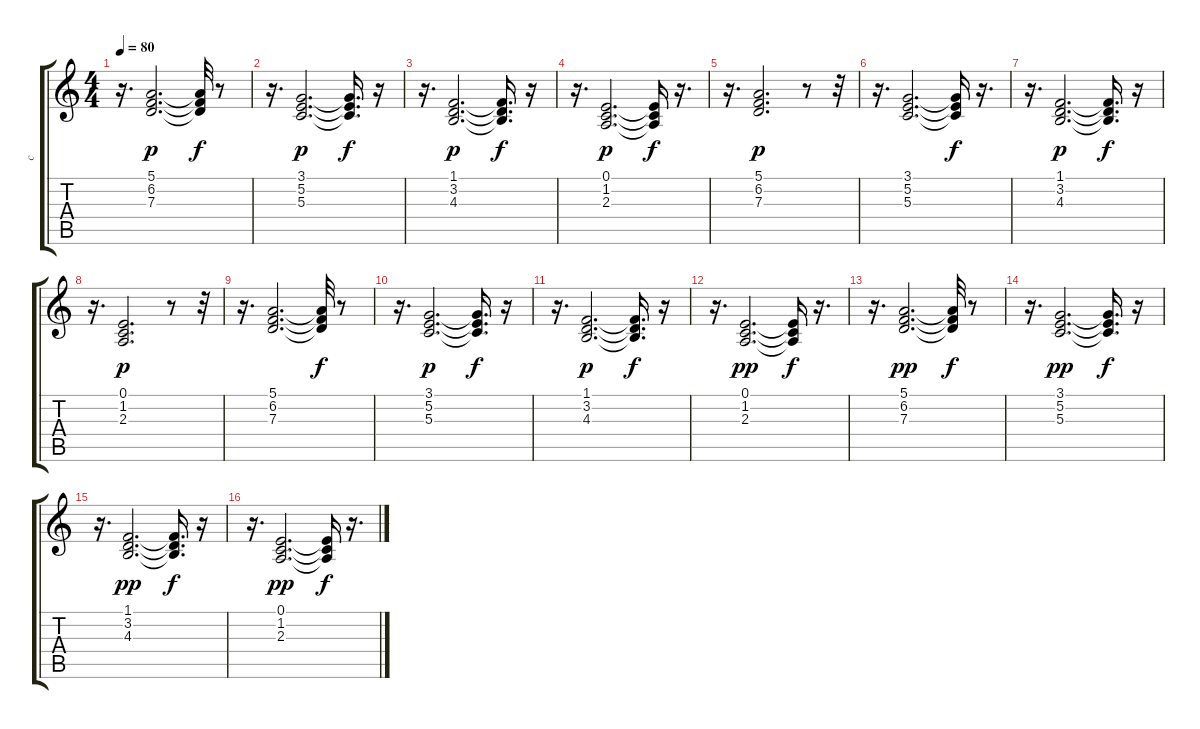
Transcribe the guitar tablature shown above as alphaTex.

\track ("c       " "c       ") {instrument pad6metallic}
\staff {score tabs}
\tuning (E4 B3 G3 D3 A2 E2) {hide}
\ts (4 4)
\tempo 80
\clef g2
\ks c
r.16{d dy f} (5.1 6.2 7.3).2{d dy p} (5.1{t} 6.2{t} 7.3{t}).32{dy f} r.8 |
r.16{d} (3.1 5.2 5.3).2{d dy p} (3.1{t} 5.2{t} 5.3{t}).16{d dy f} r.16 |
r.16{d} (1.1 3.2 4.3).2{d dy p} (1.1{t} 3.2{t} 4.3{t}).16{d dy f} r.16 |
r.16{d} (0.1 1.2 2.3).2{d dy p} (0.1{t} 1.2{t} 2.3{t}).16{dy f} r.16{d} |
r.16{d} (5.1 6.2 7.3).2{d dy p} r.8 r.32 |
r.16{d} (3.1 5.2 5.3).2{d} (3.1{t} 5.2{t} 5.3{t}).16{dy f} r.16{d} |
r.16{d} (1.1 3.2 4.3).2{d dy p} (1.1{t} 3.2{t} 4.3{t}).16{d dy f} r.16 |
r.16{d} (0.1 1.2 2.3).2{d dy p} r.8 r.32 |
r.16{d} (5.1 6.2 7.3).2{d} (5.1{t} 6.2{t} 7.3{t}).32{dy f} r.8 |
r.16{d} (3.1 5.2 5.3).2{d dy p} (3.1{t} 5.2{t} 5.3{t}).16{d dy f} r.16 |
r.16{d} (1.1 3.2 4.3).2{d dy p} (1.1{t} 3.2{t} 4.3{t}).16{d dy f} r.16 |
r.16{d} (0.1 1.2 2.3).2{d dy pp} (0.1{t} 1.2{t} 2.3{t}).16{dy f} r.16{d} |
r.16{d} (5.1 6.2 7.3).2{d dy pp} (5.1{t} 6.2{t} 7.3{t}).32{dy f} r.8 |
r.16{d} (3.1 5.2 5.3).2{d dy pp} (3.1{t} 5.2{t} 5.3{t}).16{d dy f} r.16 |
r.16{d} (1.1 3.2 4.3).2{d dy pp} (1.1{t} 3.2{t} 4.3{t}).16{d dy f} r.16 |
r.16{d} (0.1 1.2 2.3).2{d dy pp} (0.1{t} 1.2{t} 2.3{t}).16{dy f} r.16{d}
